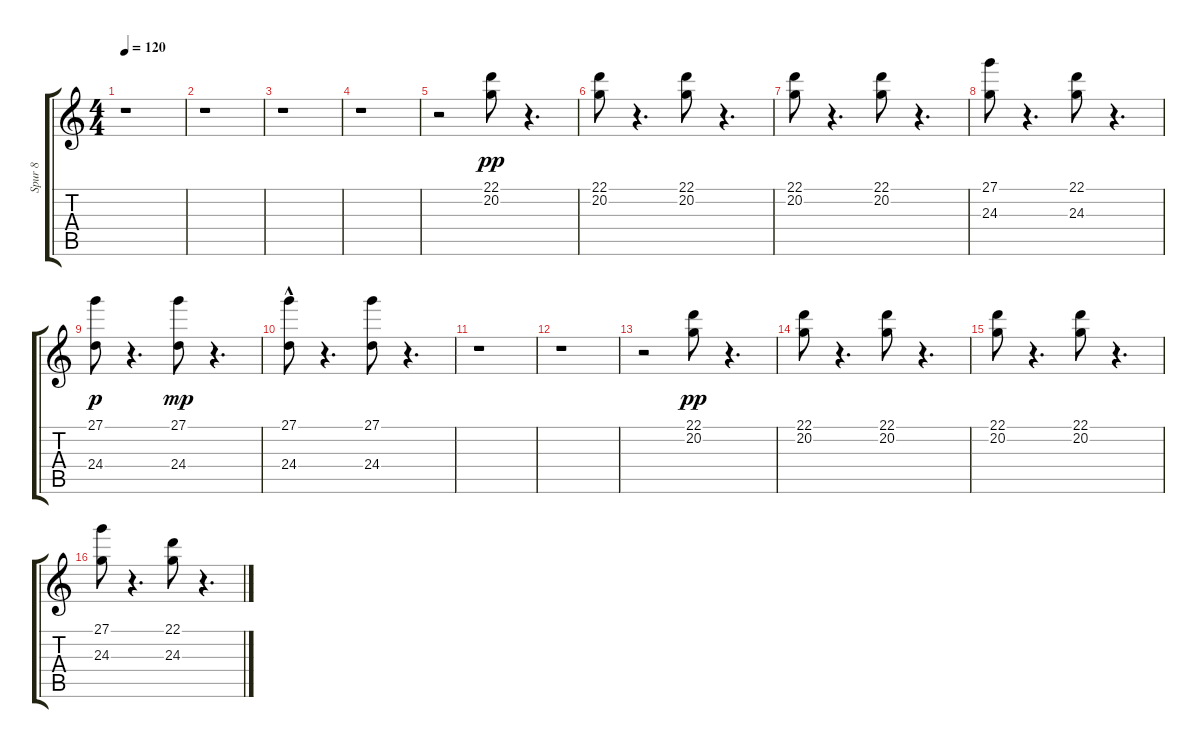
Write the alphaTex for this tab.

\track ("Spur 8" "Spur 8") {instrument shamisen}
\staff {score tabs}
\tuning (E4 B3 G3 D3 A2 E2) {hide}
\ts (4 4)
\tempo 120
\clef g2
\ks c
r.1{dy fff} |
r.1 |
r.1 |
r.1 |
r.2 (22.1 20.2).8{dy pp} r.4{d} |
(22.1 20.2).8 r.4{d} (22.1 20.2).8 r.4{d} |
(22.1 20.2).8 r.4{d} (22.1 20.2).8 r.4{d} |
(27.1 24.3).8 r.4{d} (22.1 24.3).8 r.4{d} |
(27.1 24.4).8{dy p} r.4{d} (27.1 24.4).8{dy mp} r.4{d} |
(27.1 24.4{hac}).8 r.4{d} (27.1 24.4).8 r.4{d} |
r.1 |
r.1 |
r.2 (22.1 20.2).8{dy pp} r.4{d} |
(22.1 20.2).8 r.4{d} (22.1 20.2).8 r.4{d} |
(22.1 20.2).8 r.4{d} (22.1 20.2).8 r.4{d} |
(27.1 24.3).8 r.4{d} (22.1 24.3).8 r.4{d}
